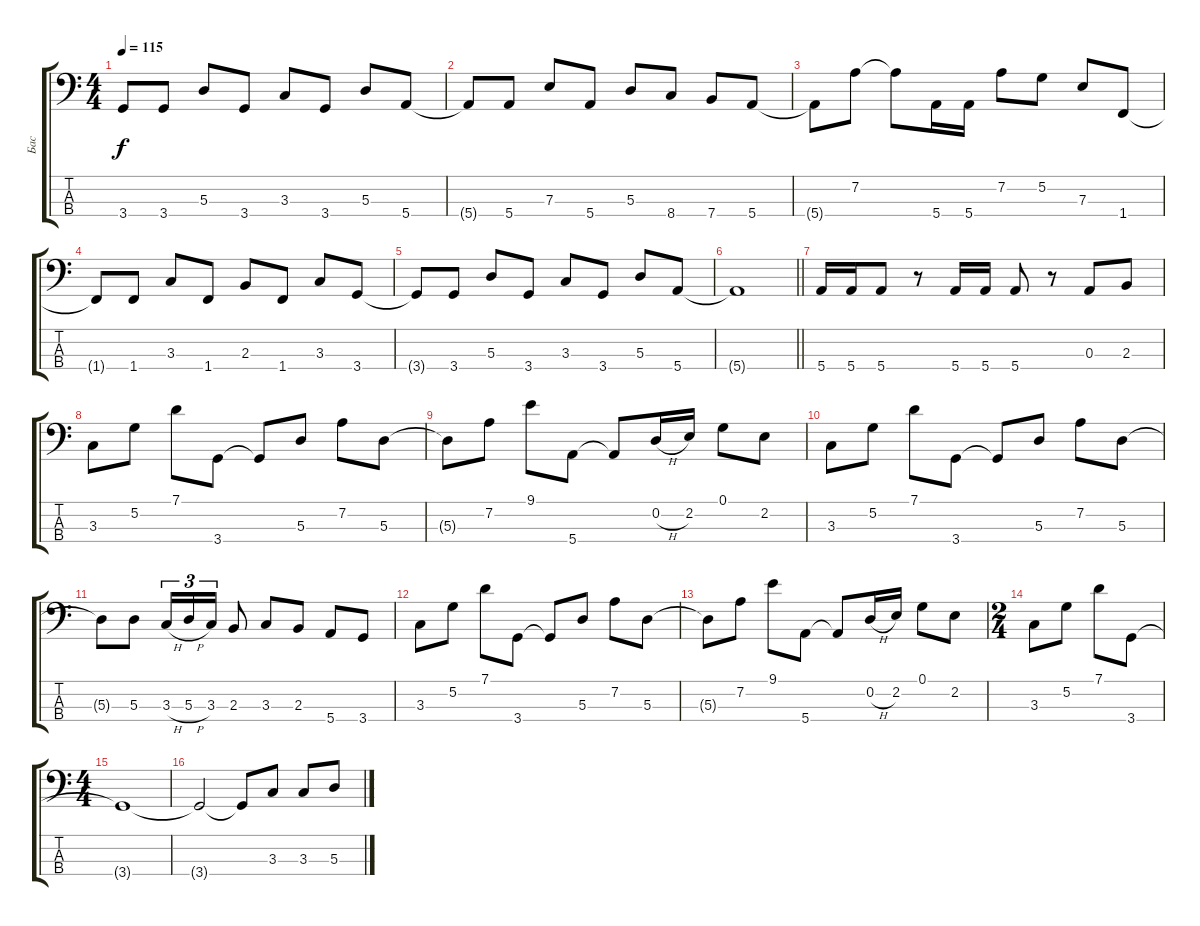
\track ("Бас" "Бас") {instrument electricbassfinger}
\staff {score tabs}
\tuning (G2 D2 A1 E1) {hide}
\ts (4 4)
\tempo 115
\clef f4
\ks c
3.4{t}.8{dy f} 3.4.8 5.3.8 3.4.8 3.3.8 3.4.8 5.3.8 5.4.8 |
5.4{t}.8 5.4.8 7.3.8 5.4.8 5.3.8 8.4.8 7.4.8 5.4.8 |
5.4{t}.8 7.2.8 7.2{t}.8 5.4.16 5.4.16 7.2.8 5.2.8 7.3.8 1.4.8 |
1.4{t}.8 1.4.8 3.3.8 1.4.8 2.3.8 1.4.8 3.3.8 3.4.8 |
3.4{t}.8 3.4.8 5.3.8 3.4.8 3.3.8 3.4.8 5.3.8 5.4.8 |
\barLineRight lightlight
5.4{t}.1 |
5.4.16 5.4.16 5.4.8 r.8 5.4.16 5.4.16 5.4.8 r.8 0.3.8 2.3.8 |
3.3.8 5.2.8 7.1.8 3.4.8 3.4{t}.8 5.3.8 7.2.8 5.3.8 |
5.3{t}.8 7.2.8 9.1.8 5.4.8 5.4{t}.8 0.2{h}.16 2.2.16 0.1.8 2.2.8 |
3.3.8 5.2.8 7.1.8 3.4.8 3.4{t}.8 5.3.8 7.2.8 5.3.8 |
5.3{t}.8 5.3.8 3.3{h}.16{tu (3 2)} 5.3{h}.16{tu (3 2)} 3.3.16{tu (3 2)} 2.3.8 3.3.8 2.3.8 5.4.8 3.4.8 |
3.3.8 5.2.8 7.1.8 3.4.8 3.4{t}.8 5.3.8 7.2.8 5.3.8 |
5.3{t}.8 7.2.8 9.1.8 5.4.8 5.4{t}.8 0.2{h}.16 2.2.16 0.1.8 2.2.8 |
\ts (2 4)
3.3.8 5.2.8 7.1.8 3.4.8 |
\ts (4 4)
3.4{t}.1 |
3.4{t}.2 3.4{t}.8 3.3.8 3.3.8 5.3.8
